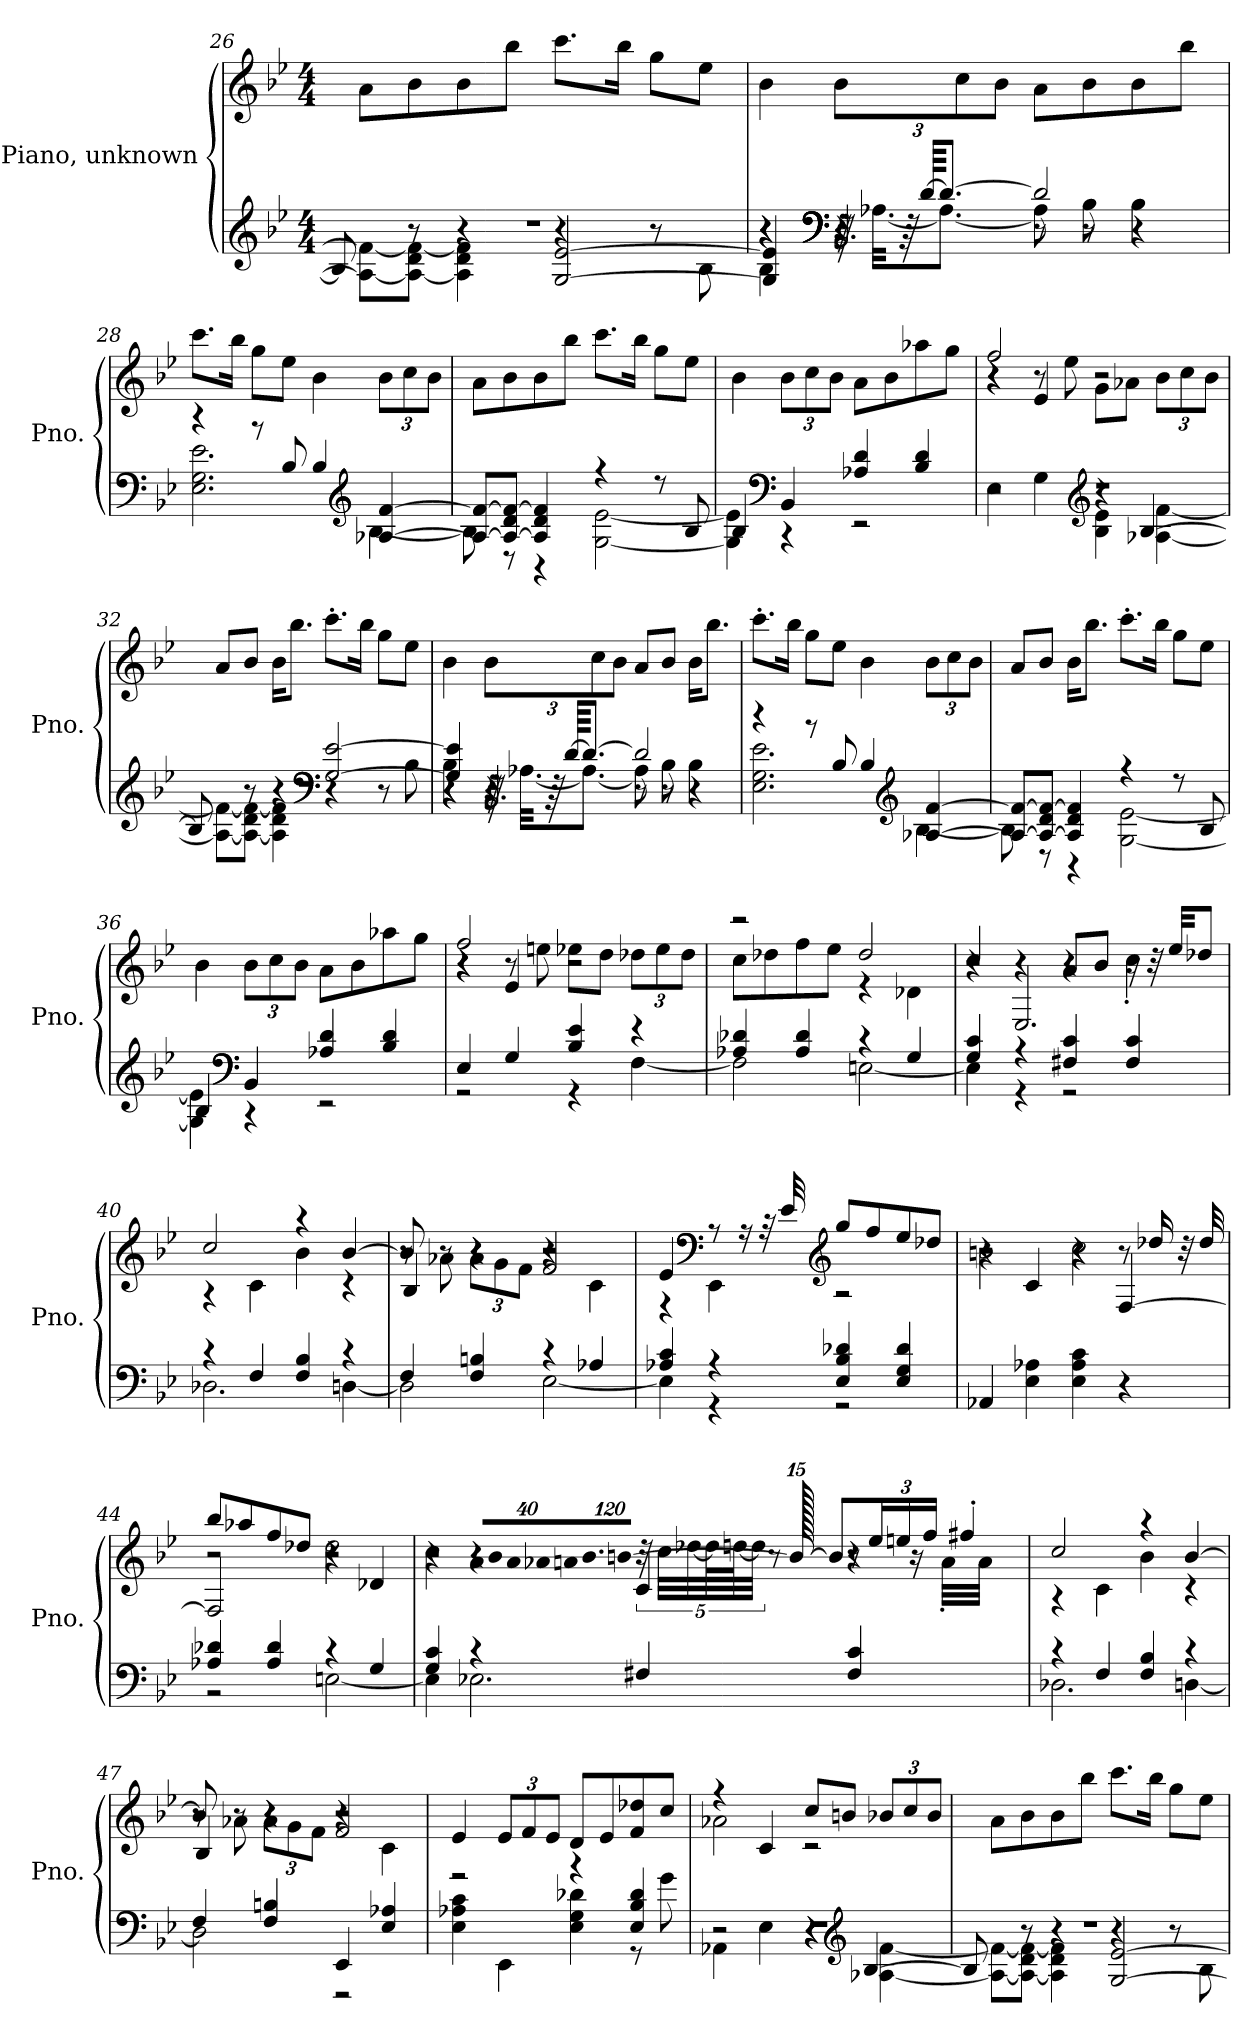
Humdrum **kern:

**kern	**kern
*part1	*part1
*staff2	*staff1
*I"Piano, unknown	*
*I'Pno.	*
*clefG2	*clefG2
*k[b-e-]	*k[b-e-]
*M4/4	*M4/4
=26	=26
*^	*
*	*^	*
1r	8A-\_ 8f\_L	8B-/]	8a\L
.	8A-\_ 8d\ 8f\_J	8r	8b-\
.	4A-\] 4d\ 4f\]	4r	8b-\
.	.	.	8bb-\J
.	4r	[2G/ [2e-/	8.ccc\L
.	.	.	16bb-\Jk
.	8r	.	8gg\L
.	8B-\	.	8ee-\J
!!LO:LB:g=z
=27	=27	=27	=27
*	*	*^	*
4r	4B-\	4G/] 4e-/]	4r	4b-\
*clefF4	*	*	*	*
*	*	*	*	*Xbrackettup
32r	4r	2.BB-/	64r	12b-\L
.	.	.	[32.A-X\KKL	.
64r	.	.	.	.
[64d/KKKL	.	.	.	.
8.d/J_	.	.	8.A-\J_	.
.	.	.	.	12cc\
.	.	.	.	12b-\J
2d/]	8r	.	8A-\]	8a\L
.	8B-\	.	8r	8b-\
.	4B-\	.	4r	8b-\
.	.	.	.	8bb-\J
*	*v	*v	*v	*
=28	=28	=28
4r	2.E-\ 2.G\ 2.e-\	8.ccc\L
.	.	16bb-\Jk
8r	.	8gg\L
8B-/	.	8ee-\J
4B-/	.	4b-\
*clefG2	*	*
[4A-X/ [4f/	[4B-\	12b-\L
.	.	12cc\
.	.	12b-\J
=29	=29	=29
8A-/_ 8f/_L	8B-\]	8a\L
8A-/_ 8d/ 8f/_J	8r	8b-\
4A-/] 4d/ 4f/]	4r	8b-\
.	.	8bb-\J
4r	[2G\ [2e-\	8.ccc\L
.	.	16bb-\Jk
8r	.	8gg\L
8B-/	.	8ee-\J
!!LO:LB:g=z
=30	=30	=30
4B-/	4G\] 4e-\]	4b-\
*clefF4	*	*
4BB-/	4r	12b-\L
.	.	12cc\
.	.	12b-\J
4A-X/ 4d/	2r	8a\L
.	.	8b-\
4B-/ 4d/	.	8aa-X\
.	.	8gg\J
=31	=31	=31
*	*^	*^
*	*	*	*	*^
1r	4E-\	2r	2ff/	4r	4r
.	4G\	.	.	8r	4e-/
.	.	.	.	8ee-\	.
*clefG2	*	*	*	*	*
.	4B-\ 4e-\	4r	2r	8g\L	2r
.	.	.	.	8a-X\J	.
.	[4A-X\ [4f\	[4B-/	.	12b-\L	.
.	.	.	.	12cc\	.
.	.	.	.	12b-\J	.
*	*	*	*v	*v	*v
=32	=32	=32	=32
1r	8A-\_ 8f\_L	8B-/]	8a/L
.	8A-\_ 8d\ 8f\_J	8r	8b-/J
.	4A-\] 4d\ 4f\]	4r	16b-\KL
.	.	.	8.bb-\J
*clefF4	*	*	*
.	4r	[2G/ [2e-/	8.ccc'\L
.	.	.	16bb-\Jk
.	8r	.	8gg\L
.	8B-\	.	8ee-\J
!!LO:LB:g=z
=33	=33	=33	=33
*	*	*^	*
4r	4B-\	4G/] 4e-/]	4r	4b-\
32r	4r	2.BB-/	64r	12b-\L
.	.	.	[32.A-X\KKL	.
64r	.	.	.	.
[64d/KKKL	.	.	.	.
8.d/J_	.	.	8.A-\J_	.
.	.	.	.	12cc\
.	.	.	.	12b-\J
2d/]	8r	.	8A-\]	8a/L
.	8B-\	.	8r	8b-/J
.	4B-\	.	4r	16b-\KL
.	.	.	.	8.bb-\J
*	*v	*v	*v	*
=34	=34	=34
4r	2.E-\ 2.G\ 2.e-\	8.ccc'\L
.	.	16bb-\Jk
8r	.	8gg\L
8B-/	.	8ee-\J
4B-/	.	4b-\
*clefG2	*	*
[4A-X/ [4f/	[4B-\	12b-\L
.	.	12cc\
.	.	12b-\J
=35	=35	=35
8A-/_ 8f/_L	8B-\]	8a/L
8A-/_ 8d/ 8f/_J	8r	8b-/J
4A-/] 4d/ 4f/]	4r	16b-\KL
.	.	8.bb-\J
4r	[2G\ [2e-\	8.ccc'\L
.	.	16bb-\Jk
8r	.	8gg\L
8B-/	.	8ee-\J
!!LO:LB:g=z
=36	=36	=36
4B-/	4G\] 4e-\]	4b-\
*clefF4	*	*
4BB-/	4r	12b-\L
.	.	12cc\
.	.	12b-\J
4A-X/ 4d/	2r	8a\L
.	.	8b-\
4B-/ 4d/	.	8aa-X\
.	.	8gg\J
=37	=37	=37
*	*	*^
*	*	*	*^
4E-/	2r	2ff/	4r	4r
4G/	.	.	8r	4e-/
.	.	.	8een\	.
4B-/ 4e-/	4r	2r	8ee-X\L	2r
.	.	.	8dd\J	.
4r	[4F\	.	12dd-X\L	.
.	.	.	12ee-\	.
.	.	.	12dd-\J	.
*	*	*	*v	*v
=38	=38	=38	=38
4A-X/ 4d-X/	2F\]	2r	8cc\L
.	.	.	8dd-X\
4A-/ 4d-/	.	.	8ff\
.	.	.	8ee-\J
4r	[2En\	2dd-/	4r
4G/	.	.	4d-X\
=39	=39	=39	=39
*	*	*	*^
4G/ 4c/	4E\]	4cc/	2r	4r
4r	4r	4r	.	2.E-/
4F#X/ 4c/	2r	8a/L	4r	.
.	.	8b-/J	.	.
4F#/ 4c/	.	16r	4cc'\	.
.	.	32r	.	.
.	.	32ee-/KKL	.	.
.	.	8dd-X/J	.	.
*	*	*	*v	*v
!!LO:LB:g=z
=40	=40	=40	=40
4r	2.D-X\	2cc/	4r
4F/	.	.	4c\
4F/ 4B-/	.	4r	4b-\
4r	[4Dn\	[4b-/	4r
=41	=41	=41	=41
*	*	*	*^
4F/	2D\]	8b-/]	8r	4B-/
.	.	8r	8a-X\	.
4F/ 4Bn/	.	4r	12a-\L	4r
.	.	.	12g\	.
.	.	.	12f\J	.
4r	[2E-\	2f/	4r	2r
4A-X/	.	.	4c\	.
*	*	*	*v	*v
=42	=42	=42	=42
4A-X/ 4c/	4E-\]	4e-/	4r
*	*	*clefF4	*
4r	4r	8r	4EE-\
.	.	16r	.
.	.	32r	.
.	.	32e-/	.
*	*	*clefG2	*
4E-/ 4B-/ 4d-X/	2r	8gg/L	2r
.	.	8ff/	.
4E-/ 4G/ 4d-/	.	8ee-/	.
.	.	8dd-X/J	.
*v	*v	*	*
=43	=43	=43
*	*	*^
4AA-X/	4r	2bn\	2r
4E-\ 4A-X\	4c/	.	.
4E-\ 4A-\ 4c\	4r	2cc\	4r
4r	8r	.	[4F/
.	16dd-X/	.	.
.	32r	.	.
.	32dd-/	.	.
!!LO:PB:g=z	!!	!!
=44	=44	=44	=44
*^	*	*	*
4A-X/ 4d-X/	2r	8bb-/L	2r	2F/]
.	.	8aa-X/	.	.
4A-/ 4d-/	.	8ff/	.	.
.	.	8dd-X/J	.	.
4r	[2En\	4r	2dd-\	2r
4G/	.	4d-X/	.	.
=45	=45	=45	=45	=45
4G/ 4c/	4E\]	4r	4cc\	2r
!	!	!LO:N:vis=32	!	!
4r	2.E-X\	640%23a/LLL	4r	.
!	!	!LO:N:vis=32	!	!
.	.	640%23b-/	.	.
!	!	!LO:N:vis=32	!	!
.	.	640%23a/	.	.
!	!	!LO:N:vis=32	!	!
.	.	640%23a-X/	.	.
!	!	!LO:N:vis=32	!	!
.	.	640%23an/	.	.
!	!	!LO:N:vis=32.	!	!
.	.	1920%103b-/	.	.
.	.	[60bn/JJJ	.	.
*	*	*	*brackettup	*
4F#X/	.	960b/_	40r	4c/
.	.	8b/L]	.	.
.	.	.	40cc\LLL	.
.	.	.	[40dd-X\	.
.	.	.	80dd-\L]	.
.	.	.	[80ddn\J	.
.	.	.	40dd\JJJ]	.
.	.	.	8r	.
*	*	*Xbrackettup	*	*
.	.	24ee-/L	.	.
.	.	24een/	.	.
.	.	24ff/JJ	.	.
4F#/ 4c/	.	.	8r	4r
.	.	4ff#X'/	.	.
.	.	.	16r	.
.	.	.	32a'\LLL	.
.	.	.	32a\JJJ	.
960ryy	960ryy	.	960ryy	960ryy
*	*	*	*v	*v
=46	=46	=46	=46
4r	2.D-X\	2cc/	4r
4F/	.	.	4c\
4F/ 4B-/	.	4r	4b-\
4r	[4Dn\	[4b-/	4r
!!LO:LB:g=z
=47	=47	=47	=47
*	*	*	*^
4F/	2D\]	8b-/]	8r	4B-/
.	.	8r	8a-X\	.
4F/ 4Bn/	.	4r	12a-\L	4r
.	.	.	12g\	.
.	.	.	12f\J	.
4EE-/	2r	2f/	4r	2r
4E-/ 4A-X/	.	.	4c\	.
*	*	*v	*v	*v
=48	=48	=48
2r	4E-\ 4A-X\ 4c\	4e-/
.	4EE-\	12e-/L
.	.	12f/
.	.	12e-/J
4r	4E-\ 4G\ 4d-X\	8d/L
.	.	8e-/
4E-/ 4B-/ 4d-/	8r	8f/ 8dd-X/
.	8g\	8cc/J
=49	=49	=49
*	*^	*^
1r	4AA-X\	2r	4r	2a-X\
.	4E-\	.	4c/	.
.	4r	4r	8cc/L	2r
.	.	.	8bn/J	.
*clefG2	*	*	*	*
.	[4A-X\ [4f\	[4B-/	12b-X/L	.
.	.	.	12cc/	.
.	.	.	12b-/J	.
*	*	*	*v	*v
=50	=50	=50	=50
1r	8A-\_ 8f\_L	8B-/]	8a\L
.	8A-\_ 8d\ 8f\_J	8r	8b-\
.	4A-\] 4d\ 4f\]	4r	8b-\
.	.	.	8bb-\J
.	4r	[2G/ [2e-/	8.ccc\L
.	.	.	16bb-\Jk
.	8r	.	8gg\L
.	8B-\	.	8ee-\J
*v	*v	*v	*
=	=
*-	*-
